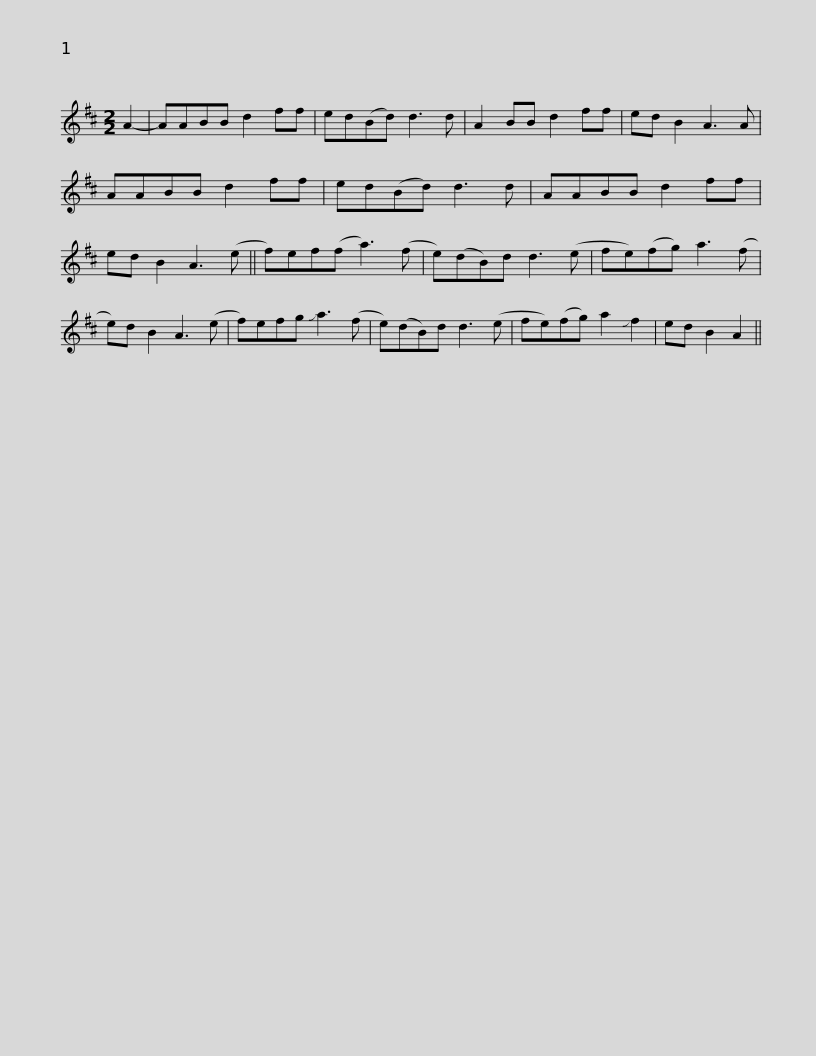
X:1
L:1/8
M:2/2
I:linebreak $
K:D
V:1 treble
V:1
 A2- | AABB d2 ff | ed(Bd) d3 d | A2 BB d2 ff | ed B2 A3 A | %5
 AABB d2 ff | ed(Bd) d3 d |$ AABB d2 ff | ed B2 A3 (e || f)ef(f a3) (f | %10
 e)(dB)d d3 (e | fe)(fg) a3 (f | e)d B2 A3 (e |$ f)efg !slide!a3 (f | e)(dB)d d3 (e | %15
 fe)(fg) a2 !slide!f2 | ed B2 A2 || %17
